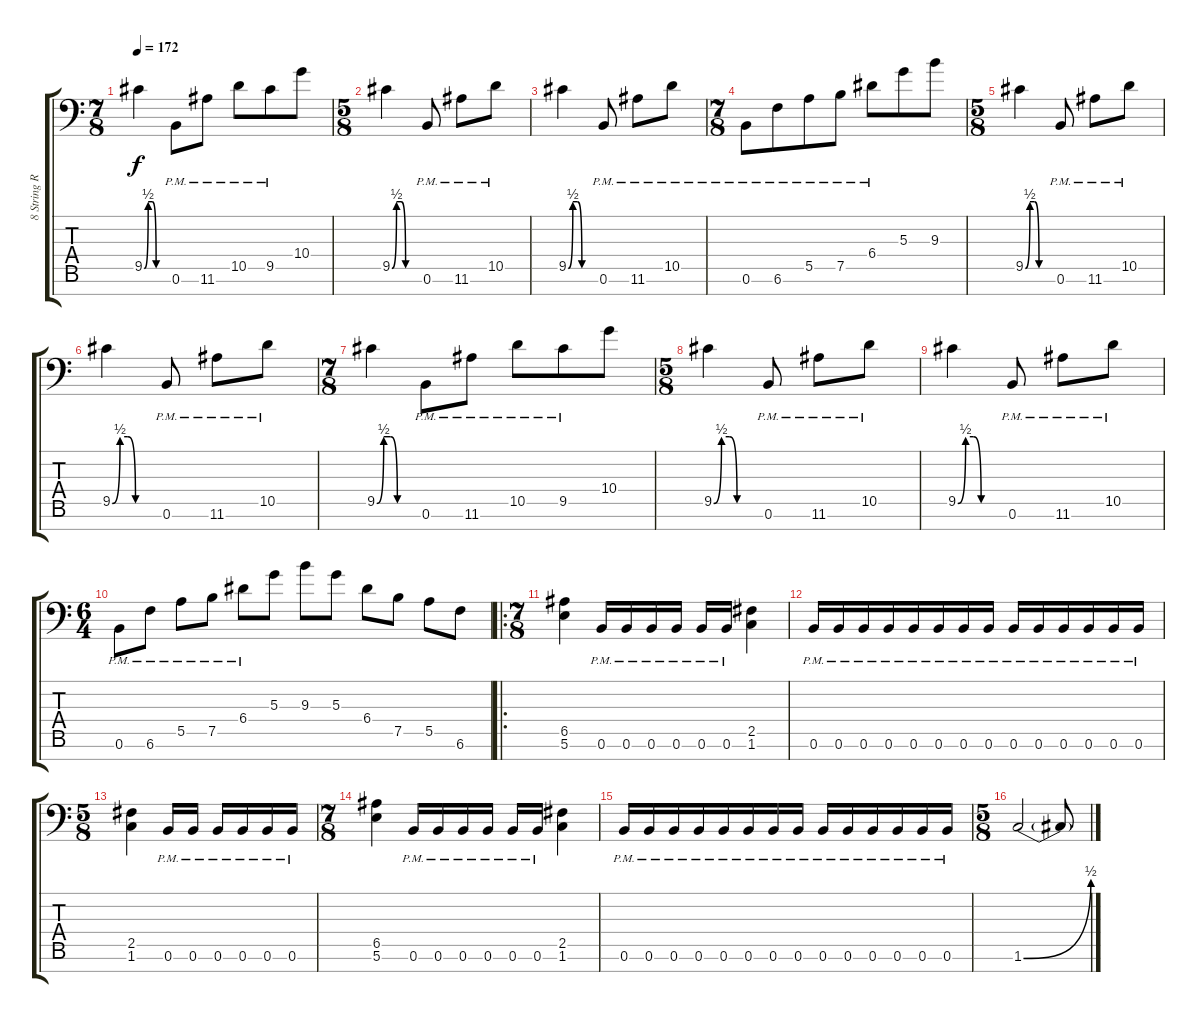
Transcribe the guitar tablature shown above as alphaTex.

\track ("8 String Rhythm L" "8 String R") {instrument distortionguitar}
\staff {score tabs}
\tuning (B3 G3 D3 A2 E2 B1 Gb1) {hide}
\ts (7 8)
\tempo 172
\clef f4
\ks c
9.5{be (custom 0 0 10 2 20 2 30 0 60 0)}.4{dy f} 0.6{pm}.8 11.6{pm}.8 10.5{pm}.8 9.5{pm}.8 10.4.8 |
\ts (5 8)
9.5{be (custom 0 0 10 2 20 2 30 0 60 0)}.4 0.6{pm}.8 11.6{pm}.8 10.5{pm}.8 |
9.5{be (custom 0 0 10 2 20 2 30 0 60 0)}.4 0.6{pm}.8 11.6{pm}.8 10.5{pm}.8 |
\ts (7 8)
0.6{pm}.8 6.6{pm}.8 5.5{pm}.8 7.5{pm}.8 6.4{pm}.8 5.3.8 9.3.8 |
\ts (5 8)
9.5{be (custom 0 0 10 2 20 2 30 0 60 0)}.4 0.6{pm}.8 11.6{pm}.8 10.5{pm}.8 |
9.5{be (custom 0 0 10 2 20 2 30 0 60 0)}.4 0.6{pm}.8 11.6{pm}.8 10.5{pm}.8 |
\ts (7 8)
9.5{be (custom 0 0 10 2 20 2 30 0 60 0)}.4 0.6{pm}.8 11.6{pm}.8 10.5{pm}.8 9.5{pm}.8 10.4.8 |
\ts (5 8)
9.5{be (custom 0 0 10 2 20 2 30 0 60 0)}.4 0.6{pm}.8 11.6{pm}.8 10.5{pm}.8 |
9.5{be (custom 0 0 10 2 20 2 30 0 60 0)}.4 0.6{pm}.8 11.6{pm}.8 10.5{pm}.8 |
\ts (6 4)
0.6{pm}.8 6.6{pm}.8 5.5{pm}.8 7.5{pm}.8 6.4{pm}.8 5.3.8 9.3.8 5.3.8 6.4.8 7.5.8 5.5.8 6.6.8 |
\ro
\ts (7 8)
(6.5 5.6).4 0.6{pm}.16 0.6{pm}.16 0.6{pm}.16 0.6{pm}.16 0.6{pm}.16 0.6{pm}.16 (2.5 1.6).4 |
0.6{pm}.16 0.6{pm}.16 0.6{pm}.16 0.6{pm}.16 0.6{pm}.16 0.6{pm}.16 0.6{pm}.16 0.6{pm}.16 0.6{pm}.16 0.6{pm}.16 0.6{pm}.16 0.6{pm}.16 0.6{pm}.16 0.6{pm}.16 |
\ts (5 8)
(2.5 1.6).4 0.6{pm}.16 0.6{pm}.16 0.6{pm}.16 0.6{pm}.16 0.6{pm}.16 0.6{pm}.16 |
\ts (7 8)
(6.5 5.6).4 0.6{pm}.16 0.6{pm}.16 0.6{pm}.16 0.6{pm}.16 0.6{pm}.16 0.6{pm}.16 (2.5 1.6).4 |
0.6{pm}.16 0.6{pm}.16 0.6{pm}.16 0.6{pm}.16 0.6{pm}.16 0.6{pm}.16 0.6{pm}.16 0.6{pm}.16 0.6{pm}.16 0.6{pm}.16 0.6{pm}.16 0.6{pm}.16 0.6{pm}.16 0.6{pm}.16 |
\ts (5 8)
1.6{be (bend 0 0 60 2)}.2 1.6{t}.8
